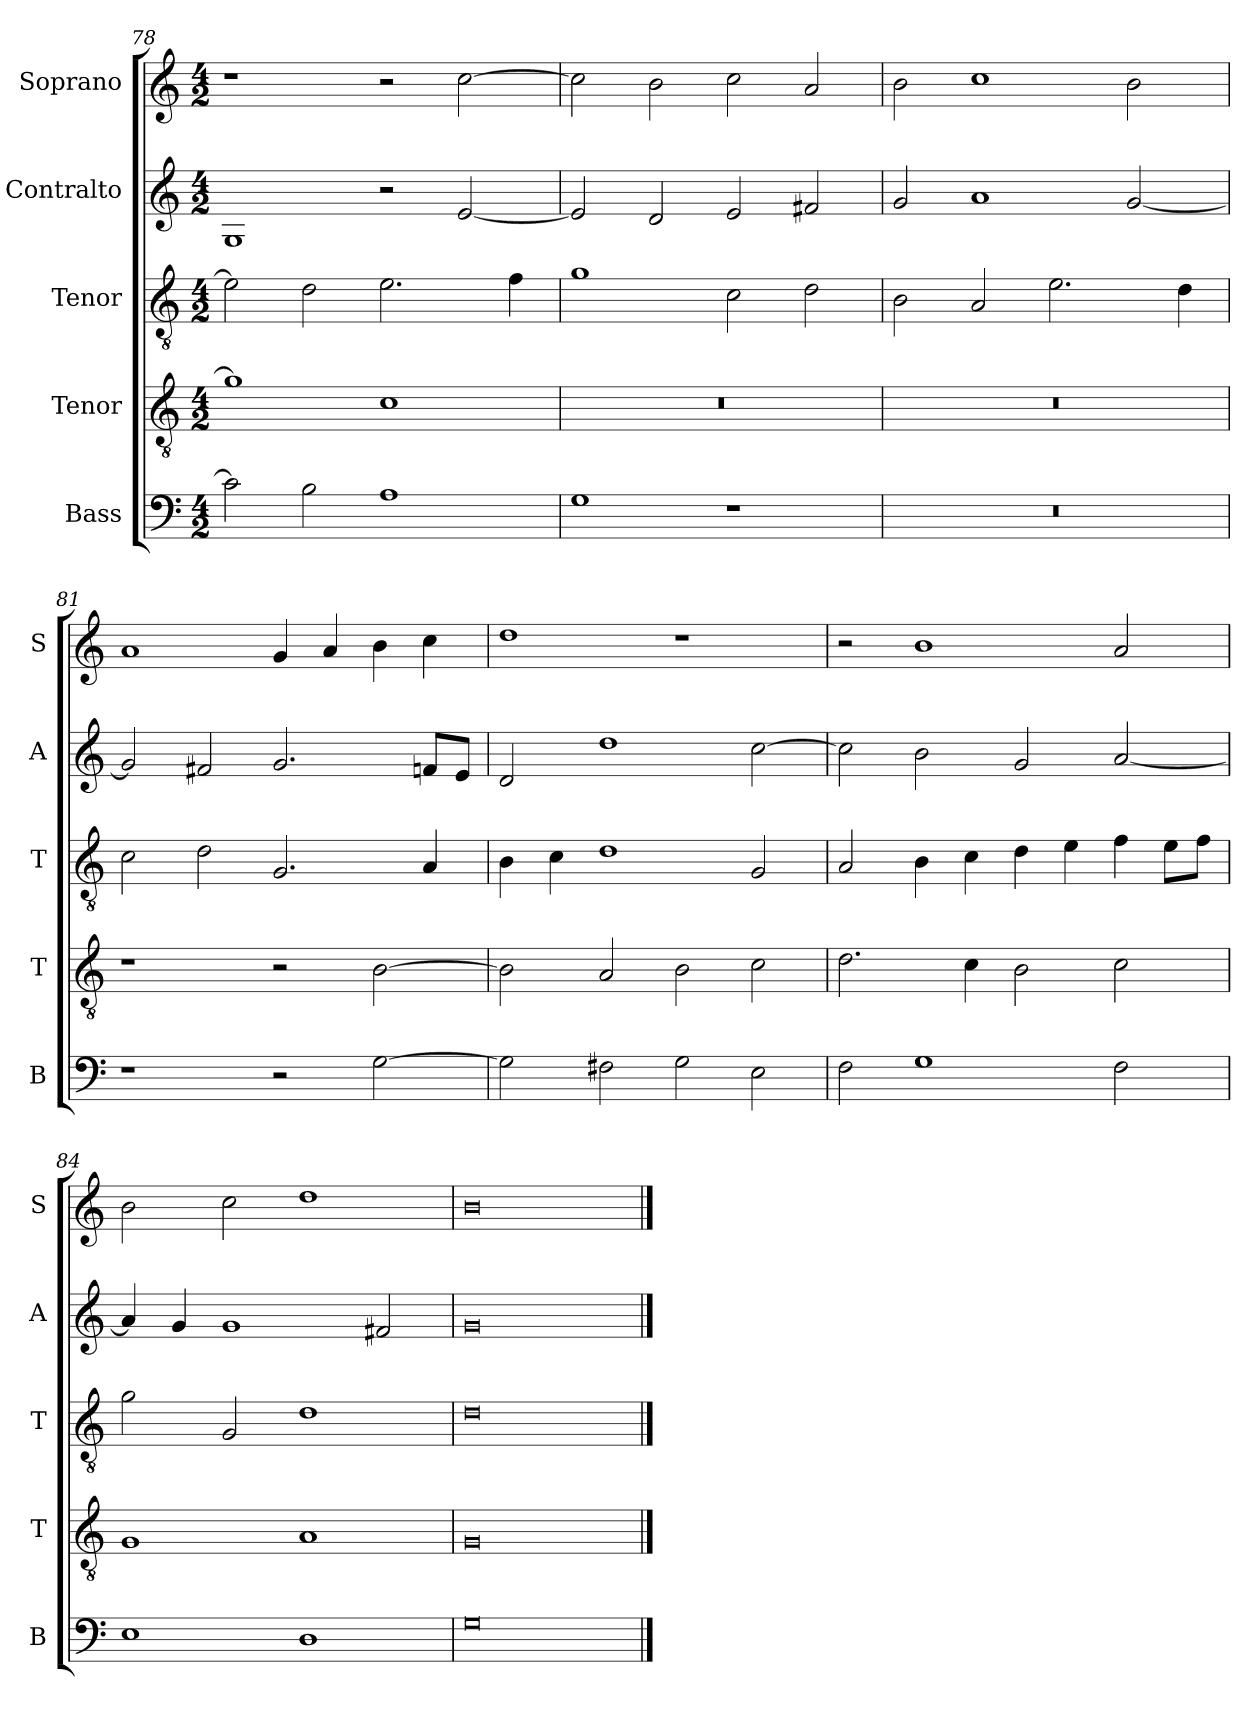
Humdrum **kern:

**kern	**kern	**kern	**kern	**kern
*part5	*part4	*part3	*part2	*part1
*staff5	*staff4	*staff3	*staff2	*staff1
*I"Bass	*I"Tenor	*I"Tenor	*I"Contralto	*I"Soprano
*I'B	*I'T	*I'T	*I'A	*I'S
*clefF4	*clefGv2	*clefGv2	*clefG2	*clefG2
*k[]	*k[]	*k[]	*k[]	*k[]
*G:mix	*G:mix	*G:mix	*G:mix	*G:mix
*M4/2	*M4/2	*M4/2	*M4/2	*M4/2
=78	=78	=78	=78	=78
2c]	1g]	2e]	1G	1r
2B	.	2d	.	.
1A	1c	2.e	2r	2r
.	.	.	[2e	[2cc
.	.	4f	.	.
=79	=79	=79	=79	=79
1G	0r	1g	2e]	2cc]
.	.	.	2d	2b
1r	.	2c	2e	2cc
.	.	2d	2f#X	2a
=80	=80	=80	=80	=80
0r	0r	2B	2g	2b
.	.	2A	1a	1cc
.	.	2.e	.	.
.	.	.	[2g	2b
.	.	4d	.	.
=81	=81	=81	=81	=81
1r	1r	2c	2g]	1a
.	.	2d	2f#X	.
2r	2r	2.G	2.g	4g
.	.	.	.	4a
[2G	[2B	.	.	4b
.	.	4A	8fn/L	4cc
.	.	.	8e/J	.
=82	=82	=82	=82	=82
2G]	2B]	4B	2d	1dd
.	.	4c	.	.
2F#X	2A	1d	1dd	.
2G	2B	.	.	1r
2E	2c	2G	[2cc	.
=83	=83	=83	=83	=83
2F	2.d	2A	2cc]	2r
1G	.	4B	2b	1b
.	4c	4c	.	.
.	2B	4d	2g	.
.	.	4e	.	.
2F	2c	4f	[2a	2a
.	.	8e\L	.	.
.	.	8f\J	.	.
=84	=84	=84	=84	=84
1E	1G	2g	4a]	2b
.	.	.	4g	.
.	.	2G	1g	2cc
1D	1A	1d	.	1dd
.	.	.	2f#X	.
=85	=85	=85	=85	=85
0G	0G	0d	0g	0b
==	==	==	==	==
*-	*-	*-	*-	*-
